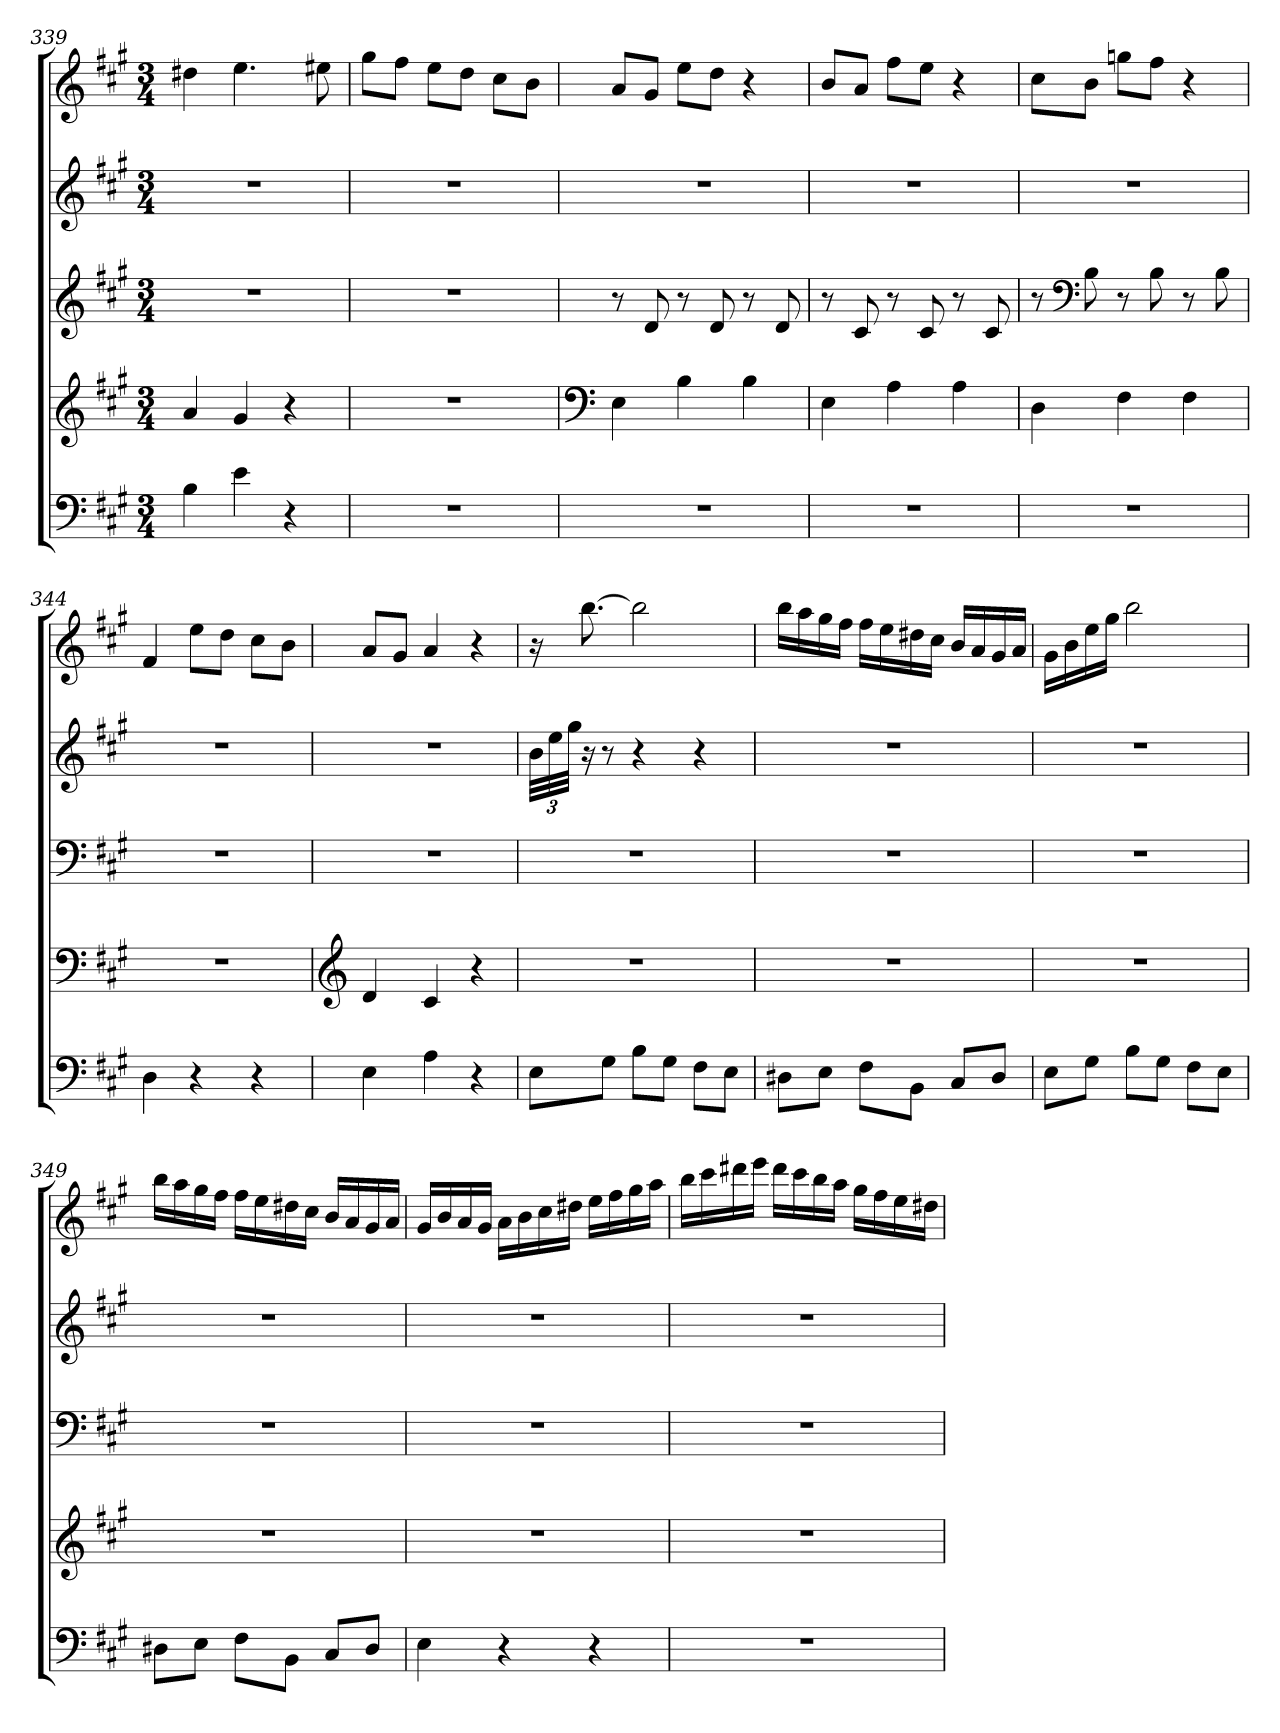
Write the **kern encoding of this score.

**kern	**kern	**kern	**kern	**kern
*part5	*part4	*part3	*part2	*part1
*staff5	*staff4	*staff3	*staff2	*staff1
!!LO:LB:g=z
*clefF4	*clefG2	*clefG2	*clefG2	*clefG2
*k[f#c#g#]	*k[f#c#g#]	*k[f#c#g#]	*k[f#c#g#]	*k[f#c#g#]
*M3/4	*M3/4	*M3/4	*M3/4	*M3/4
*MM132	*MM132	*MM132	*MM132	*MM132
=339	=339	=339	=339	=339
4B\	4a/	2.r	2.r	4dd#X\
*	*	*	*	*MM105
4e\	4g#/	.	.	4.ee\
4r	4r	.	.	.
*	*	*	*	*MM130
.	.	.	.	8ee#X\
=340	=340	=340	=340	=340
*	*	*	*	*MM136
2.r	2.r	2.r	2.r	8gg#\L
.	.	.	.	8ff#\J
.	.	.	.	8ee\L
.	.	.	.	8dd\J
.	.	.	.	8cc#\L
.	.	.	.	8b\J
=341	=341	=341	=341	=341
*	*clefF4	*	*	*
*	*	*	*	*MM136
2.r	4E\	8r	2.r	8a/L
.	.	8d/	.	8g#/J
.	4B\	8r	.	8ee\L
.	.	8d/	.	8dd\J
.	4B\	8r	.	4r
.	.	8d/	.	.
=342	=342	=342	=342	=342
*	*	*	*	*MM137
2.r	4E\	8r	2.r	8b/L
.	.	8c#/	.	8a/J
.	4A\	8r	.	8ff#\L
.	.	8c#/	.	8ee\J
.	4A\	8r	.	4r
.	.	8c#/	.	.
=343	=343	=343	=343	=343
*	*	*	*	*MM138
2.r	4D\	8r	2.r	8cc#\L
*	*	*clefF4	*	*
.	.	8B\	.	8b\J
.	4F#\	8r	.	8ggn\L
.	.	8B\	.	8ff#\J
.	4F#\	8r	.	4r
.	.	8B\	.	.
!!LO:PB:g=z
=344	=344	=344	=344	=344
4D\	2.r	2.r	2.r	4f#/
4r	.	.	.	8ee\L
.	.	.	.	8dd\J
4r	.	.	.	8cc#\L
.	.	.	.	8b\J
=345	=345	=345	=345	=345
*	*clefG2	*	*	*
4E\	4d/	2.r	2.r	8a/L
.	.	.	.	8g#/J
4A\	4c#/	.	.	4a/
4r	4r	.	.	4r
=346	=346	=346	=346	=346
*	*	*	*Xbrackettup	*
*	*	*	*	*MM138
8E\L	2.r	2.r	48b\LLL	16r
.	.	.	48ee\	.
.	.	.	48gg#\JJJ	.
.	.	.	16r	[8.bb\
8G#\J	.	.	8r	.
8B\L	.	.	4r	2bb\]
8G#\J	.	.	.	.
8F#\L	.	.	4r	.
8E\J	.	.	.	.
=347	=347	=347	=347	=347
8D#X\L	2.r	2.r	2.r	16bb\LL
.	.	.	.	16aa\
8E\J	.	.	.	16gg#\
.	.	.	.	16ff#\JJ
8F#\L	.	.	.	16ff#\LL
.	.	.	.	16ee\
8BB\J	.	.	.	16dd#X\
.	.	.	.	16cc#\JJ
8C#/L	.	.	.	16b/LL
.	.	.	.	16a/
8D#/J	.	.	.	16g#/
.	.	.	.	16a/JJ
!!LO:LB:g=z
=348	=348	=348	=348	=348
*	*	*	*	*MM138
8E\L	2.r	2.r	2.r	16g#\LL
.	.	.	.	16b\
8G#\J	.	.	.	16ee\
.	.	.	.	16gg#\JJ
8B\L	.	.	.	2bb\
8G#\J	.	.	.	.
8F#\L	.	.	.	.
8E\J	.	.	.	.
=349	=349	=349	=349	=349
8D#X\L	2.r	2.r	2.r	16bb\LL
.	.	.	.	16aa\
8E\J	.	.	.	16gg#\
.	.	.	.	16ff#\JJ
8F#\L	.	.	.	16ff#\LL
.	.	.	.	16ee\
8BB\J	.	.	.	16dd#X\
.	.	.	.	16cc#\JJ
8C#/L	.	.	.	16b/LL
.	.	.	.	16a/
8D#/J	.	.	.	16g#/
.	.	.	.	16a/JJ
=350	=350	=350	=350	=350
4E\	2.r	2.r	2.r	16g#/LL
.	.	.	.	16b/
.	.	.	.	16a/
.	.	.	.	16g#/JJ
4r	.	.	.	16a\LL
.	.	.	.	16b\
.	.	.	.	16cc#\
.	.	.	.	16dd#X\JJ
4r	.	.	.	16ee\LL
.	.	.	.	16ff#\
.	.	.	.	16gg#\
.	.	.	.	16aa\JJ
!!LO:PB:g=z
=351	=351	=351	=351	=351
2.r	2.r	2.r	2.r	16bb\LL
.	.	.	.	16ccc#\
.	.	.	.	16ddd#X\
.	.	.	.	16eee\JJ
.	.	.	.	16ddd#\LL
.	.	.	.	16ccc#\
.	.	.	.	16bb\
.	.	.	.	16aa\JJ
.	.	.	.	16gg#\LL
.	.	.	.	16ff#\
.	.	.	.	16ee\
.	.	.	.	16dd#X\JJ
=	=	=	=	=
*-	*-	*-	*-	*-
